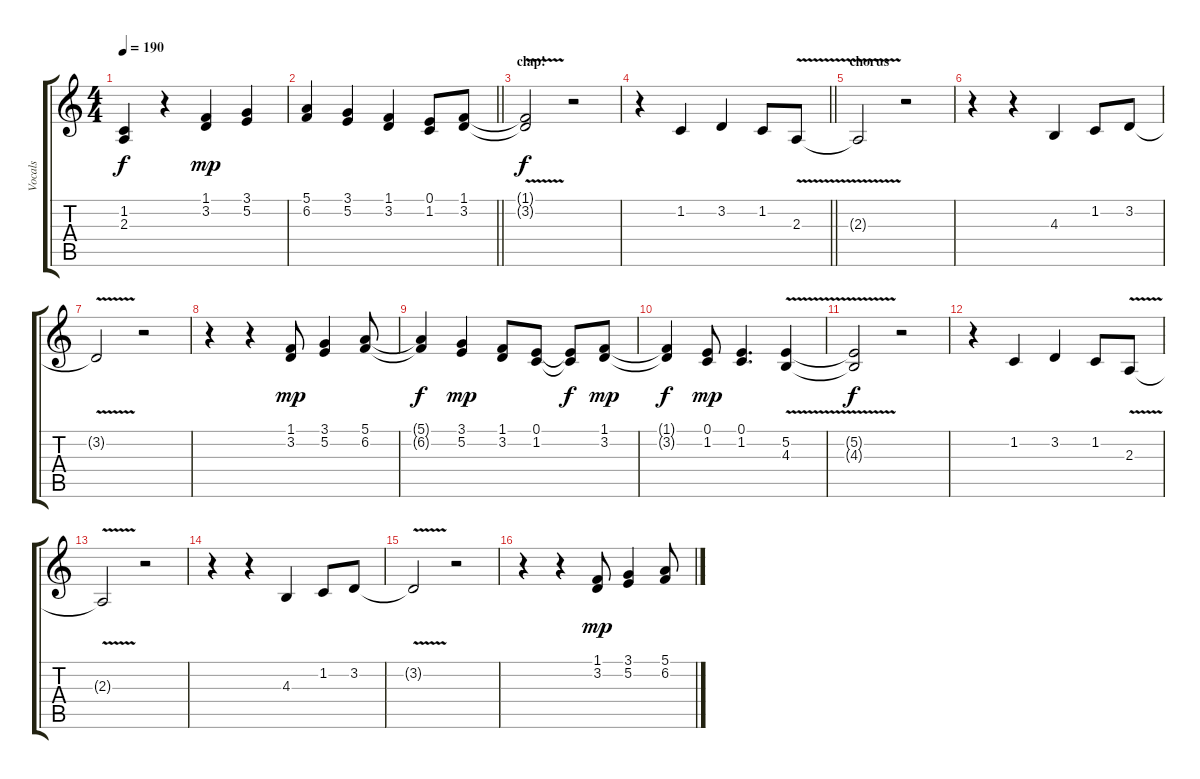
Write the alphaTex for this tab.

\track ("Vocals" "Vocals") {instrument clarinet}
\staff {score tabs}
\tuning (E4 B3 G3 D3 A2 E2) {hide}
\ts (4 4)
\tempo 190
\clef g2
\ks c
(1.2{t} 2.3{t}).4{dy f} r.4 (1.1 3.2).4{dy mp} (3.1 5.2).4 |
\barLineRight lightlight
(5.1 6.2).4 (3.1 5.2).4 (1.1 3.2).4 (0.1 1.2).8 (1.1 3.2).8 |
\section ("" "clap!")
(1.1{t} 3.2{v t}).2{dy f} r.2 |
\barLineRight lightlight
r.4 1.2.4 3.2.4 1.2.8 2.3{v}.8 |
\section ("" "chorus")
2.3{t}.2 r.2 |
r.4 r.4 4.3.4 1.2.8 3.2.8 |
3.2{v t}.2 r.2 |
r.4 r.4 (1.1 3.2).8{dy mp} (3.1 5.2).4 (5.1 6.2).8 |
(5.1{t} 6.2{t}).4{dy f} (3.1 5.2).4{dy mp} (1.1 3.2).8 (0.1 1.2).8 (0.1{t} 1.2{t}).8{dy f} (1.1 3.2).8{dy mp} |
(1.1{t} 3.2{t}).4{dy f} (0.1 1.2).8{dy mp} (0.1 1.2).4{d} (5.2 4.3{v}).4 |
(5.2{t} 4.3{t}).2{dy f} r.2 |
r.4 1.2.4 3.2.4 1.2.8 2.3{v}.8 |
2.3{t}.2 r.2 |
r.4 r.4 4.3.4 1.2.8 3.2.8 |
3.2{v t}.2 r.2 |
r.4 r.4 (1.1 3.2).8{dy mp} (3.1 5.2).4 (5.1 6.2).8
